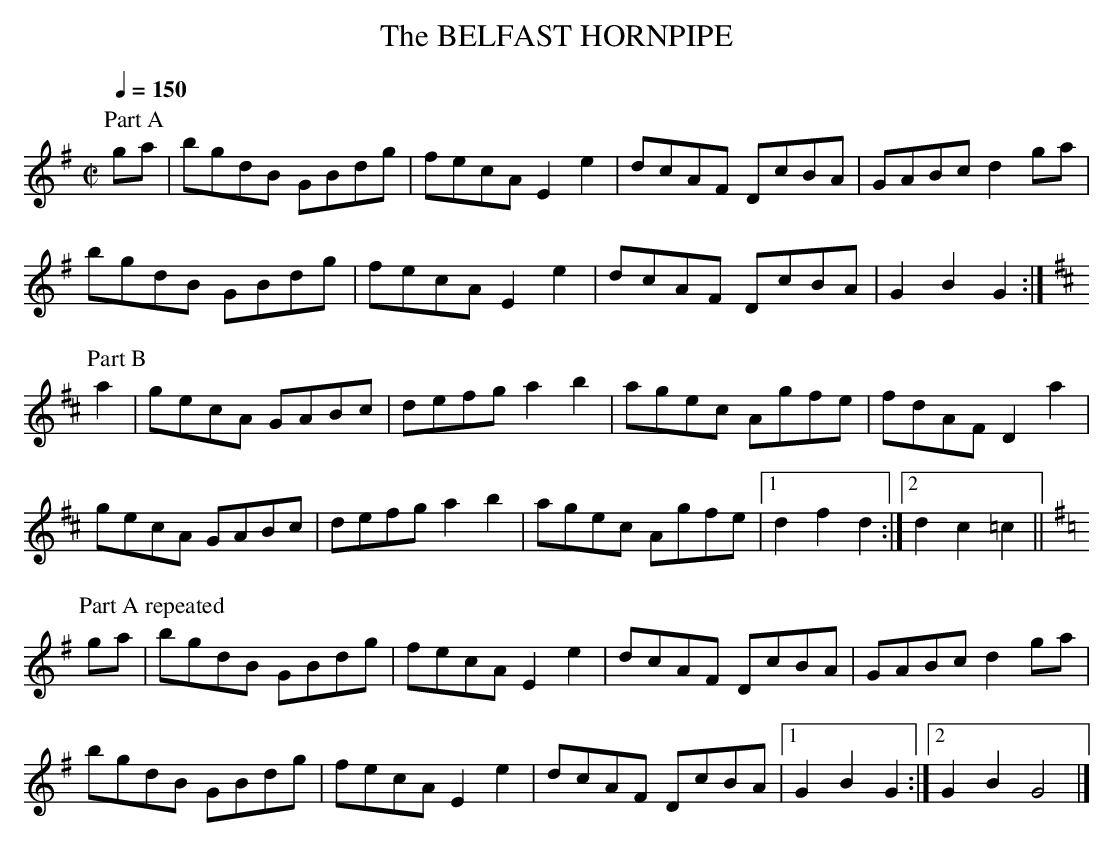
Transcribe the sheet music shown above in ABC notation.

X:1
T:BELFAST HORNPIPE, The
Q:1/4=150
M:C|
L:1/8
K:G
P:Part A
ga|bgdB GBdg|fecA E2e2|dcAF DcBA|GABc d2ga|
bgdB GBdg|fecA E2e2|dcAF DcBA|G2B2G2 :|
P:Part B
K:D
a2|gecA GABc|defg a2b2|agec Agfe|fdAF D2a2|
gecA GABc|defg a2b2|agec Agfe|1 d2f2d2:|\
[2 d2c2=c2||
P:Part A repeated
K:G
ga|bgdB GBdg|fecA E2e2|dcAF DcBA|GABc d2ga|
bgdB GBdg|fecA E2e2|dcAF DcBA|1 G2B2G2 :|\
[2 G2B2 G4|]
